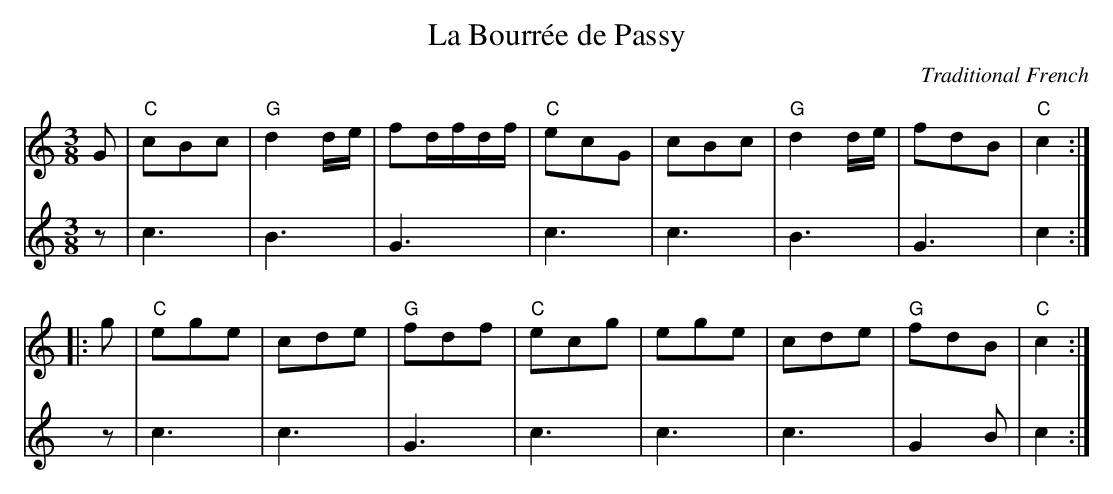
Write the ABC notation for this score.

X:1
T:La Bourrée de Passy
M:3/8
L:1/8
C:Traditional French
K:C
[V:1]G | "C" cBc | "G" d2 d/2e/2 | fd/2f/2d/2f/2 | "C" ecG |cBc | "G" d2 d/2e/2 | fdB | "C" c2 :|!
[V:2]z|c3|B3|G3|c3|c3|B3|G3|c2:|
[V:1]|: g | "C" ege | cde | "G" fdf | "C" ecg |ege | cde | "G" fdB | "C" c2 :|
[V:2]z|c3|c3|G3|c3|c3|c3|G2B|c2:|
